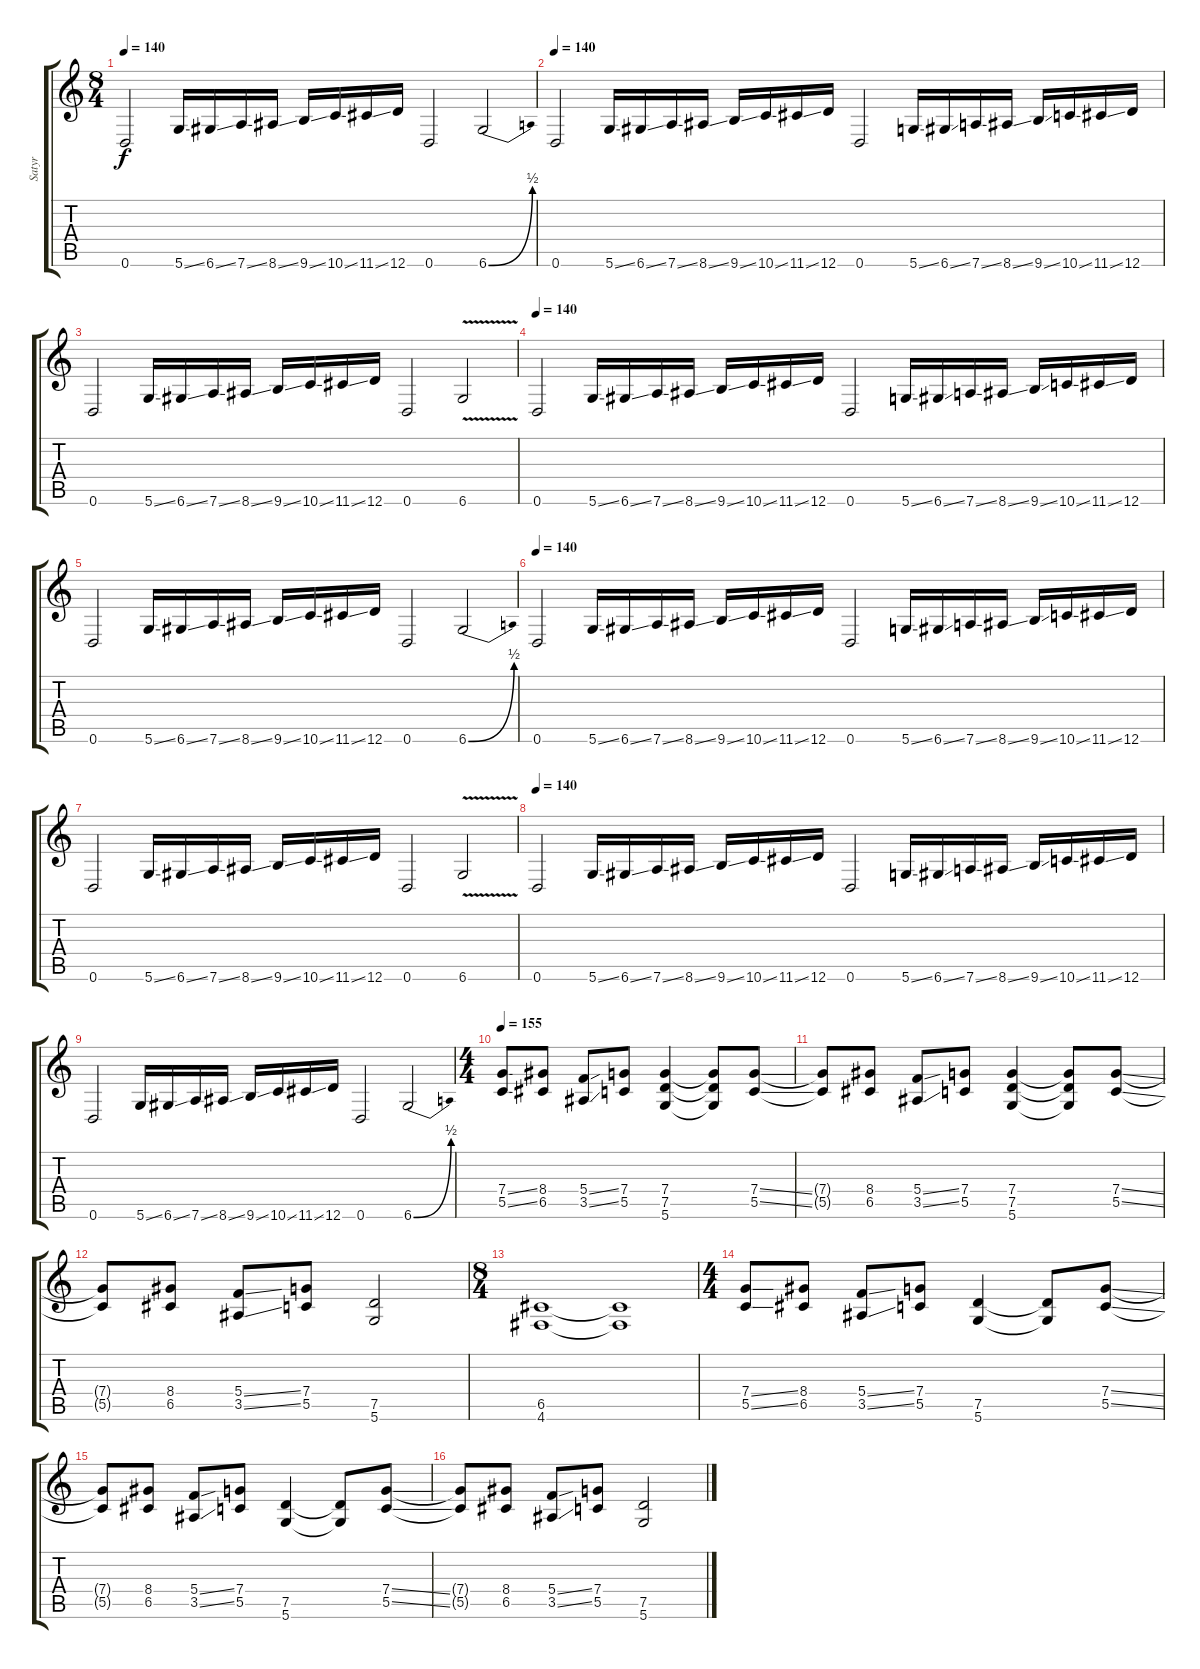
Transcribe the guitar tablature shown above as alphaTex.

\track ("Satyr" "Satyr") {instrument distortionguitar}
\staff {score tabs}
\tuning (D4 A3 F3 C3 G2 D2) {hide}
\ts (8 4)
\tempo 140
\clef g2
\ks c
0.6.2{dy f} 5.6{ss}.16 6.6{ss}.16 7.6{ss}.16 8.6{ss}.16 9.6{ss}.16 10.6{ss}.16 11.6{ss}.16 12.6.16 0.6.2 6.6{be (bend 0 0 60 2)}.2 |
\tempo 140
0.6.2 5.6{ss}.16 6.6{ss}.16 7.6{ss}.16 8.6{ss}.16 9.6{ss}.16 10.6{ss}.16 11.6{ss}.16 12.6.16 0.6.2 5.6{ss}.16 6.6{ss}.16 7.6{ss}.16 8.6{ss}.16 9.6{ss}.16 10.6{ss}.16 11.6{ss}.16 12.6.16 |
0.6.2 5.6{ss}.16 6.6{ss}.16 7.6{ss}.16 8.6{ss}.16 9.6{ss}.16 10.6{ss}.16 11.6{ss}.16 12.6.16 0.6.2 6.6{v}.2 |
\tempo 140
0.6.2 5.6{ss}.16 6.6{ss}.16 7.6{ss}.16 8.6{ss}.16 9.6{ss}.16 10.6{ss}.16 11.6{ss}.16 12.6.16 0.6.2 5.6{ss}.16 6.6{ss}.16 7.6{ss}.16 8.6{ss}.16 9.6{ss}.16 10.6{ss}.16 11.6{ss}.16 12.6.16 |
0.6.2 5.6{ss}.16 6.6{ss}.16 7.6{ss}.16 8.6{ss}.16 9.6{ss}.16 10.6{ss}.16 11.6{ss}.16 12.6.16 0.6.2 6.6{be (bend 0 0 60 2)}.2 |
\tempo 140
0.6.2 5.6{ss}.16 6.6{ss}.16 7.6{ss}.16 8.6{ss}.16 9.6{ss}.16 10.6{ss}.16 11.6{ss}.16 12.6.16 0.6.2 5.6{ss}.16 6.6{ss}.16 7.6{ss}.16 8.6{ss}.16 9.6{ss}.16 10.6{ss}.16 11.6{ss}.16 12.6.16 |
0.6.2 5.6{ss}.16 6.6{ss}.16 7.6{ss}.16 8.6{ss}.16 9.6{ss}.16 10.6{ss}.16 11.6{ss}.16 12.6.16 0.6.2 6.6{v}.2 |
\tempo 140
0.6.2 5.6{ss}.16 6.6{ss}.16 7.6{ss}.16 8.6{ss}.16 9.6{ss}.16 10.6{ss}.16 11.6{ss}.16 12.6.16 0.6.2 5.6{ss}.16 6.6{ss}.16 7.6{ss}.16 8.6{ss}.16 9.6{ss}.16 10.6{ss}.16 11.6{ss}.16 12.6.16 |
0.6.2 5.6{ss}.16 6.6{ss}.16 7.6{ss}.16 8.6{ss}.16 9.6{ss}.16 10.6{ss}.16 11.6{ss}.16 12.6.16 0.6.2 6.6{be (bend 0 0 60 2)}.2 |
\ts (4 4)
\tempo 155
(7.4{ss} 5.5{ss}).8 (8.4 6.5).8 (5.4{ss} 3.5{ss}).8 (7.4 5.5).8 (7.4 7.5 5.6).4 (7.4{t} 7.5{t} 5.6{t}).8 (7.4{ss} 5.5{ss}).8 |
(7.4{t} 5.5{t}).8 (8.4 6.5).8 (5.4{ss} 3.5{ss}).8 (7.4 5.5).8 (7.4 7.5 5.6).4 (7.4{t} 7.5{t} 5.6{t}).8 (7.4{ss} 5.5{ss}).8 |
(7.4{t} 5.5{t}).8 (8.4 6.5).8 (5.4{ss} 3.5{ss}).8 (7.4 5.5).8 (7.5 5.6).2 |
\ts (8 4)
(6.5 4.6).1 (6.5{t} 4.6{t}).1 |
\ts (4 4)
(7.4{ss} 5.5{ss}).8 (8.4 6.5).8 (5.4{ss} 3.5{ss}).8 (7.4 5.5).8 (7.5 5.6).4 (7.5{t} 5.6{t}).8 (7.4{ss} 5.5{ss}).8 |
(7.4{t} 5.5{t}).8 (8.4 6.5).8 (5.4{ss} 3.5{ss}).8 (7.4 5.5).8 (7.5 5.6).4 (7.5{t} 5.6{t}).8 (7.4{ss} 5.5{ss}).8 |
(7.4{t} 5.5{t}).8 (8.4 6.5).8 (5.4{ss} 3.5{ss}).8 (7.4 5.5).8 (7.5 5.6).2
